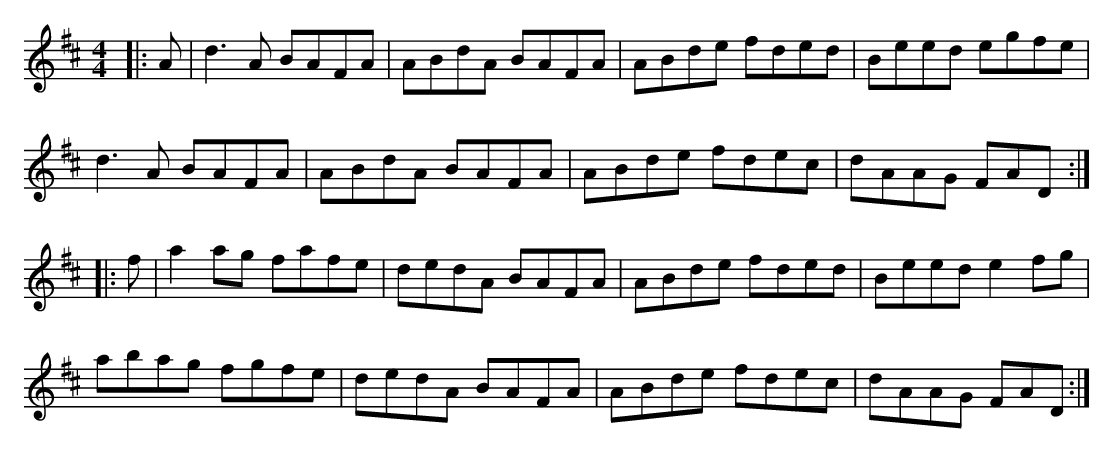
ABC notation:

X:1
M:4/4
K:D
|:A| d3 A BAFA|ABdA BAFA|ABde fded| Beed egfe|
 d3 A BAFA|ABdA BAFA| ABde fdec| dAAG FAD:|
|:f| a2ag fafe|dedA BAFA|ABde fded| Beed e2fg|
 abag fgfe|dedA BAFA| ABde fdec| dAAG FAD:|
